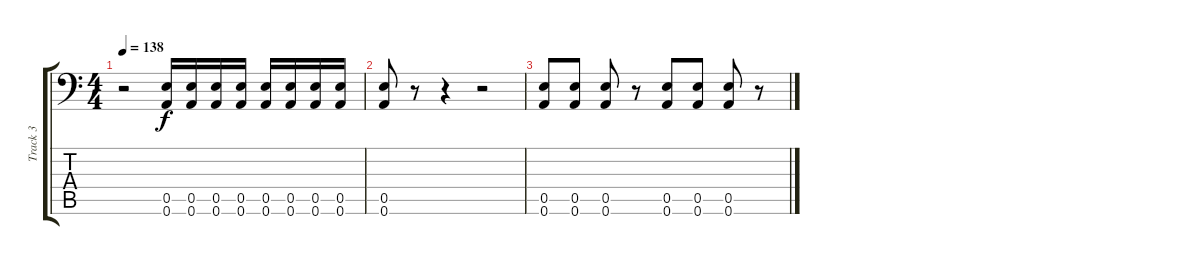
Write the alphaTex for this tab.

\track ("Track 3" "Track 3") {instrument overdrivenguitar}
\staff {score tabs}
\tuning (B3 Gb3 D3 A2 E2 A1) {hide}
\ts (4 4)
\tempo 138
\clef f4
\ks c
r.2{dy f} (0.5 0.6).16 (0.5 0.6).16 (0.5 0.6).16 (0.5 0.6).16 (0.5 0.6).16 (0.5 0.6).16 (0.5 0.6).16 (0.5 0.6).16 |
(0.5 0.6).8 r.8 r.4 r.2 |
(0.5 0.6).8 (0.5 0.6).8 (0.5 0.6).8 r.8 (0.5 0.6).8 (0.5 0.6).8 (0.5 0.6).8 r.8
